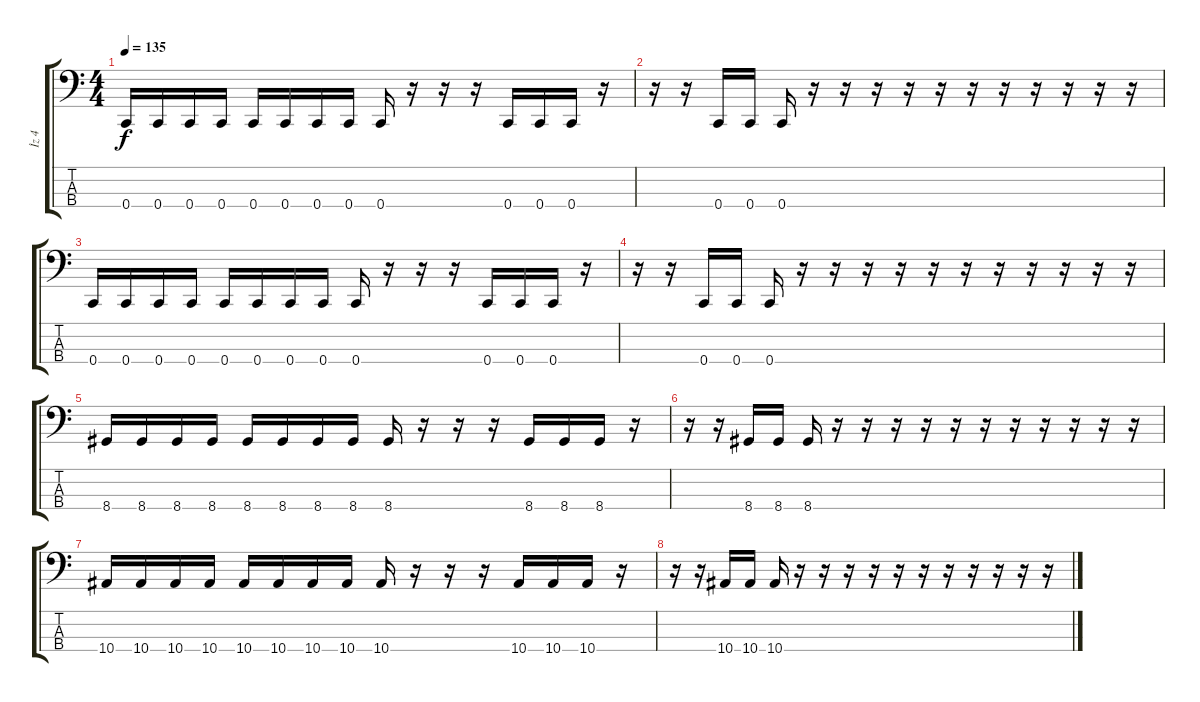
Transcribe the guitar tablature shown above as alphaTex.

\track ("İz 4" "İz 4") {instrument electricbasspick}
\staff {score tabs}
\tuning (F2 C2 G1 C1) {hide}
\ts (4 4)
\tempo 135
\clef f4
\ks c
0.4.16{dy f} 0.4.16 0.4.16 0.4.16 0.4.16 0.4.16 0.4.16 0.4.16 0.4.16 r.16 r.16 r.16 0.4.16 0.4.16 0.4.16 r.16 |
r.16 r.16 0.4.16 0.4.16 0.4.16 r.16 r.16 r.16 r.16 r.16 r.16 r.16 r.16 r.16 r.16 r.16 |
0.4.16 0.4.16 0.4.16 0.4.16 0.4.16 0.4.16 0.4.16 0.4.16 0.4.16 r.16 r.16 r.16 0.4.16 0.4.16 0.4.16 r.16 |
r.16 r.16 0.4.16 0.4.16 0.4.16 r.16 r.16 r.16 r.16 r.16 r.16 r.16 r.16 r.16 r.16 r.16 |
8.4.16 8.4.16 8.4.16 8.4.16 8.4.16 8.4.16 8.4.16 8.4.16 8.4.16 r.16 r.16 r.16 8.4.16 8.4.16 8.4.16 r.16 |
r.16 r.16 8.4.16 8.4.16 8.4.16 r.16 r.16 r.16 r.16 r.16 r.16 r.16 r.16 r.16 r.16 r.16 |
10.4.16 10.4.16 10.4.16 10.4.16 10.4.16 10.4.16 10.4.16 10.4.16 10.4.16 r.16 r.16 r.16 10.4.16 10.4.16 10.4.16 r.16 |
r.16 r.16 10.4.16 10.4.16 10.4.16 r.16 r.16 r.16 r.16 r.16 r.16 r.16 r.16 r.16 r.16 r.16
